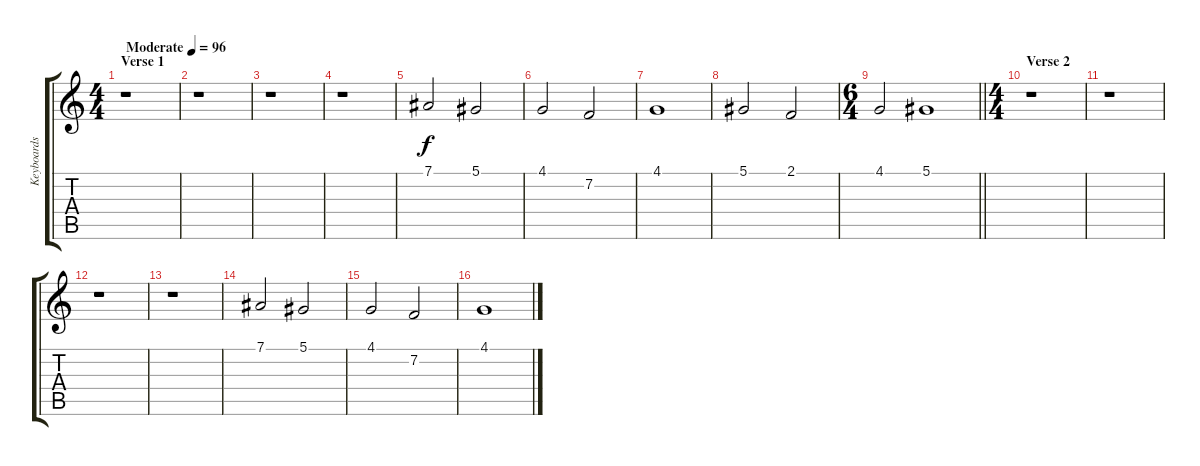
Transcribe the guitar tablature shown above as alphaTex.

\track ("Keyboards" "Keyboards") {instrument lead3calliope}
\staff {score tabs}
\tuning (Eb4 Bb3 Gb3 Db3 Ab2 Eb2) {hide}
\ts (4 4)
\section ("" "Verse 1")
\tempo (96 "Moderate")
\clef g2
\ks c
r.1{dy f instrument lead3calliope} |
r.1 |
r.1 |
r.1 |
7.1.2 5.1.2 |
4.1.2 7.2.2 |
4.1.1 |
5.1.2 2.1.2 |
\ts (6 4)
\barLineRight lightlight
4.1.2 5.1.1{volume 0} |
\ts (4 4)
\section ("" "Verse 2")
r.1 |
r.1 |
r.1 |
r.1 |
7.1.2{volume 9} 5.1.2 |
4.1.2 7.2.2 |
4.1.1
